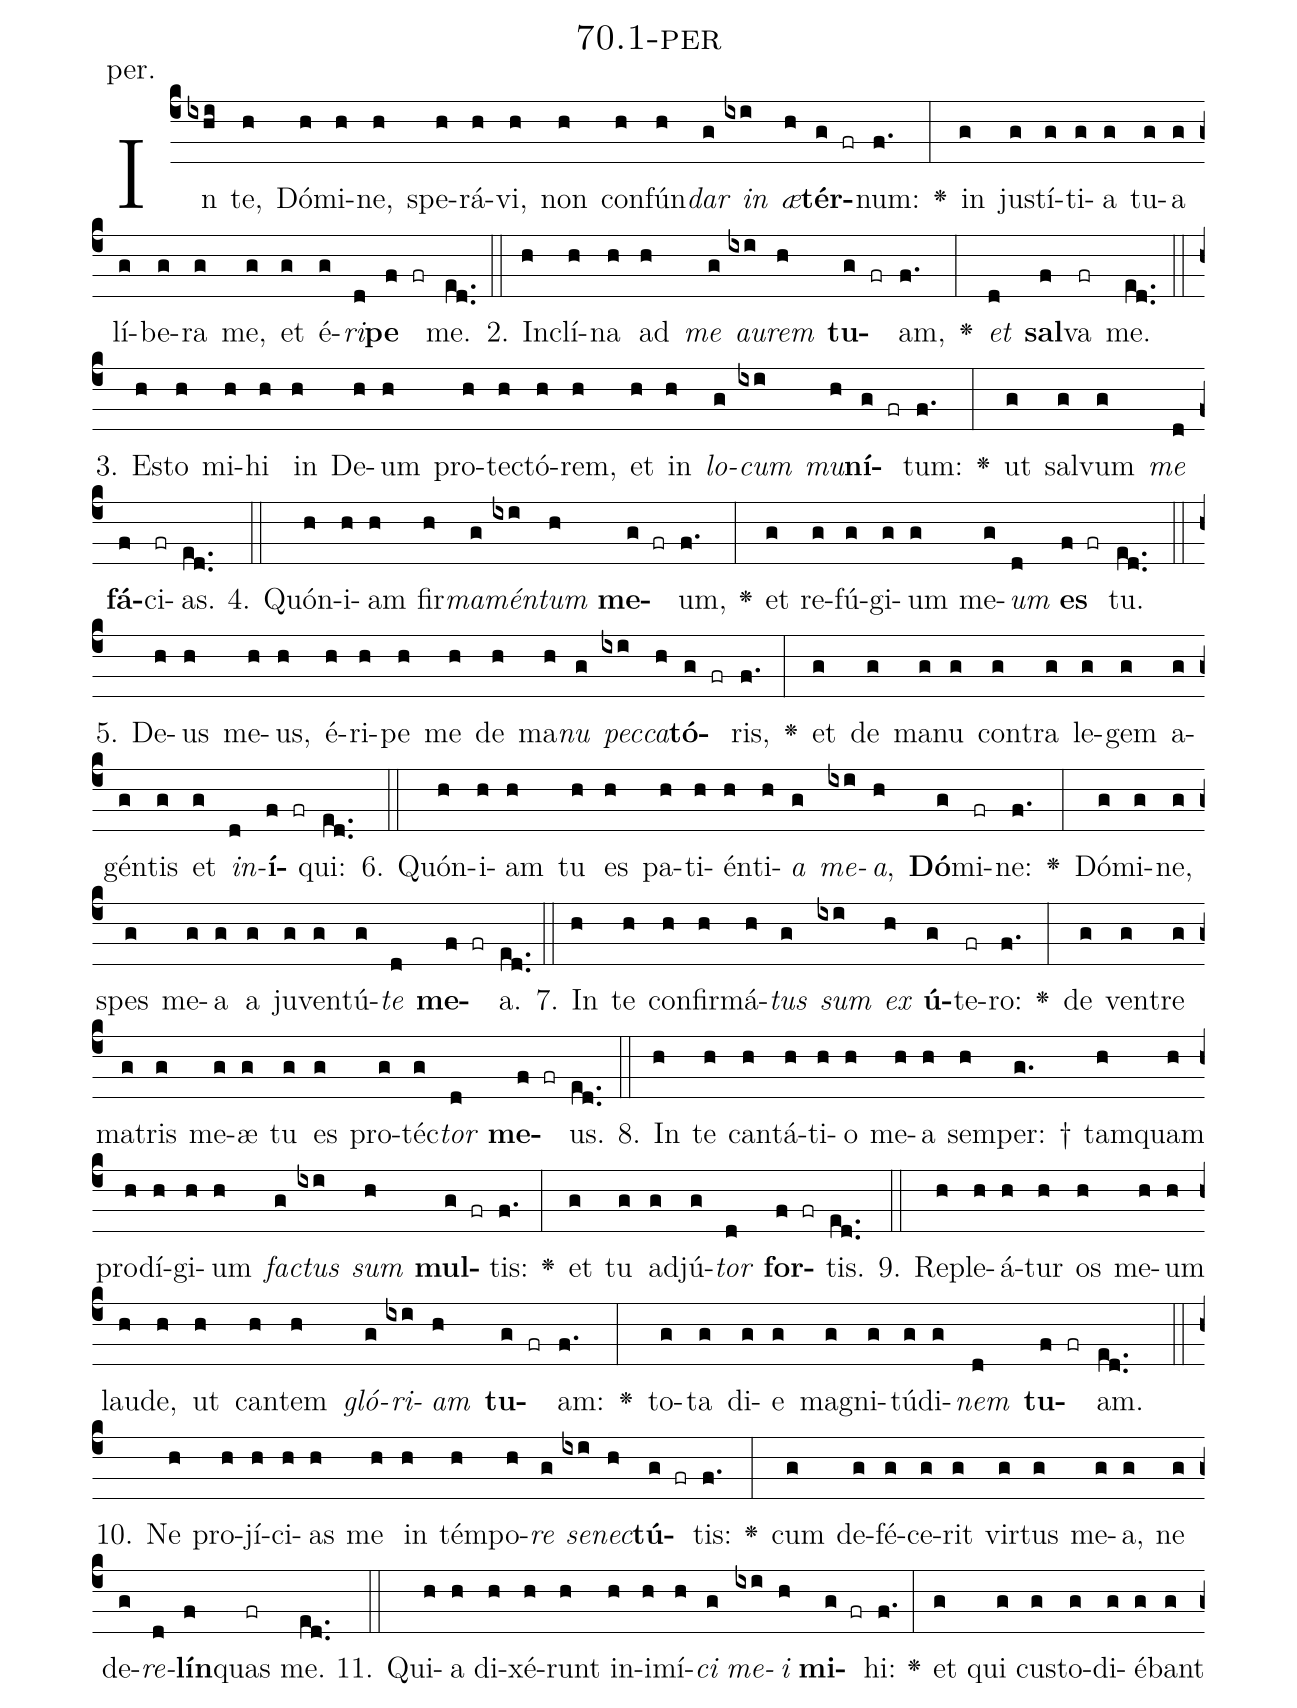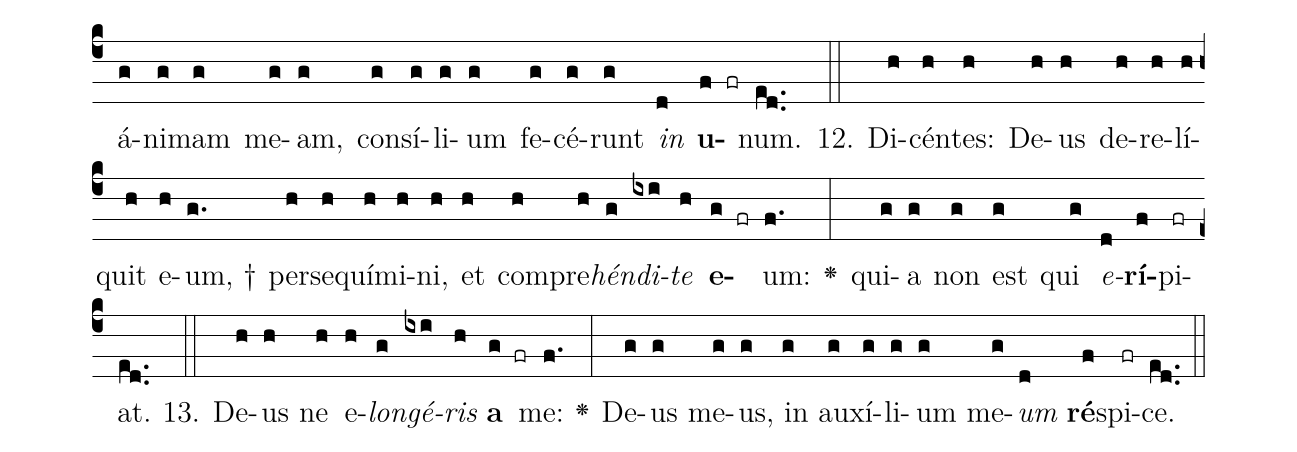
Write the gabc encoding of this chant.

name: 70.1-per;
annotation: per.;
%%
(c4)In(ixhi) te,(h) Dó(h)mi(h)ne,(h) spe(h)rá(h)vi,(h) non(h) con(h)fún(h)<i>dar</i>(g) <i>in</i>(ixi) <i>æ</i>(h)<b>tér</b>(g fr)num:(f.) <v>\greheightstar</v>(:) in(g) jus(g)tí(g)ti(g)a(g) tu(g)a(g) lí(g)be(g)ra(g) me,(g) et(g) é(g)<i>ri</i>(d)<b>pe</b>(f fr) me.(ed..) (::)
2. In(h)clí(h)na(h) ad(h) <i>me</i>(g) <i>au</i>(ixi)<i>rem</i>(h) <b>tu</b>(g fr)am,(f.) <v>\greheightstar</v>(:) <i>et</i>(d) <b>sal</b>(f)va(fr) me.(ed..) (::)
3. Es(h)to(h) mi(h)hi(h) in(h) De(h)um(h) pro(h)tec(h)tó(h)rem,(h) et(h) in(h) <i>lo</i>(g)<i>cum</i>(ixi) <i>mu</i>(h)<b>ní</b>(g fr)tum:(f.) <v>\greheightstar</v>(:) ut(g) sal(g)vum(g) <i>me</i>(d) <b>fá</b>(f)ci(fr)as.(ed..) (::)
4. Quón(h)i(h)am(h) fir(h)<i>ma</i>(g)<i>mén</i>(ixi)<i>tum</i>(h) <b>me</b>(g fr)um,(f.) <v>\greheightstar</v>(:) et(g) re(g)fú(g)gi(g)um(g) me(g)<i>um</i>(d) <b>es</b>(f fr) tu.(ed..) (::)
5. De(h)us(h) me(h)us,(h) é(h)ri(h)pe(h) me(h) de(h) ma(h)<i>nu</i>(g) <i>pec</i>(ixi)<i>ca</i>(h)<b>tó</b>(g fr)ris,(f.) <v>\greheightstar</v>(:) et(g) de(g) ma(g)nu(g) con(g)tra(g) le(g)gem(g) a(g)gén(g)tis(g) et(g) <i>in</i>(d)<b>í</b>(f fr)qui:(ed..) (::)
6. Quón(h)i(h)am(h) tu(h) es(h) pa(h)ti(h)én(h)ti(h)<i>a</i>(g) <i>me</i>(ixi)<i>a</i>,(h) <b>Dó</b>(g)mi(fr)ne:(f.) <v>\greheightstar</v>(:) Dó(g)mi(g)ne,(g) spes(g) me(g)a(g) a(g) ju(g)ven(g)tú(g)<i>te</i>(d) <b>me</b>(f fr)a.(ed..) (::)
7. In(h) te(h) con(h)fir(h)má(h)<i>tus</i>(g) <i>sum</i>(ixi) <i>ex</i>(h) <b>ú</b>(g)te(fr)ro:(f.) <v>\greheightstar</v>(:) de(g) ven(g)tre(g) ma(g)tris(g) me(g)æ(g) tu(g) es(g) pro(g)téc(g)<i>tor</i>(d) <b>me</b>(f fr)us.(ed..) (::)
8. In(h) te(h) can(h)tá(h)ti(h)o(h) me(h)a(h) sem(h)per: †(g.) tam(h)quam(h) prod(h)í(h)gi(h)um(h) <i>fac</i>(g)<i>tus</i>(ixi) <i>sum</i>(h) <b>mul</b>(g fr)tis:(f.) <v>\greheightstar</v>(:) et(g) tu(g) ad(g)jú(g)<i>tor</i>(d) <b>for</b>(f fr)tis.(ed..) (::)
9. Re(h)ple(h)á(h)tur(h) os(h) me(h)um(h) lau(h)de,(h) ut(h) can(h)tem(h) <i>gló</i>(g)<i>ri</i>(ixi)<i>am</i>(h) <b>tu</b>(g fr)am:(f.) <v>\greheightstar</v>(:) to(g)ta(g) di(g)e(g) ma(g)gni(g)tú(g)di(g)<i>nem</i>(d) <b>tu</b>(f fr)am.(ed..) (::)
10. Ne(h) pro(h)jí(h)ci(h)as(h) me(h) in(h) tém(h)po(h)<i>re</i>(g) <i>se</i>(ixi)<i>nec</i>(h)<b>tú</b>(g fr)tis:(f.) <v>\greheightstar</v>(:) cum(g) de(g)fé(g)ce(g)rit(g) vir(g)tus(g) me(g)a,(g) ne(g) de(g)<i>re</i>(d)<b>lín</b>(f)quas(fr) me.(ed..) (::)
11. Qui(h)a(h) di(h)xé(h)runt(h) in(h)i(h)mí(h)<i>ci</i>(g) <i>me</i>(ixi)<i>i</i>(h) <b>mi</b>(g fr)hi:(f.) <v>\greheightstar</v>(:) et(g) qui(g) cus(g)to(g)di(g)é(g)bant(g) á(g)ni(g)mam(g) me(g)am,(g) con(g)sí(g)li(g)um(g) fe(g)cé(g)runt(g) <i>in</i>(d) <b>u</b>(f fr)num.(ed..) (::)
12. Di(h)cén(h)tes:(h) De(h)us(h) de(h)re(h)lí(h)quit(h) e(h)um, †(g.) per(h)se(h)quí(h)mi(h)ni,(h) et(h) com(h)pre(h)<i>hén</i>(g)<i>di</i>(ixi)<i>te</i>(h) <b>e</b>(g fr)um:(f.) <v>\greheightstar</v>(:) qui(g)a(g) non(g) est(g) qui(g) <i>e</i>(d)<b>rí</b>(f)pi(fr)at.(ed..) (::)
13. De(h)us(h) ne(h) e(h)<i>lon</i>(g)<i>gé</i>(ixi)<i>ris</i>(h) <b>a</b>(g fr) me:(f.) <v>\greheightstar</v>(:) De(g)us(g) me(g)us,(g) in(g) au(g)xí(g)li(g)um(g) me(g)<i>um</i>(d) <b>ré</b>(f)spi(fr)ce.(ed..) (::)
